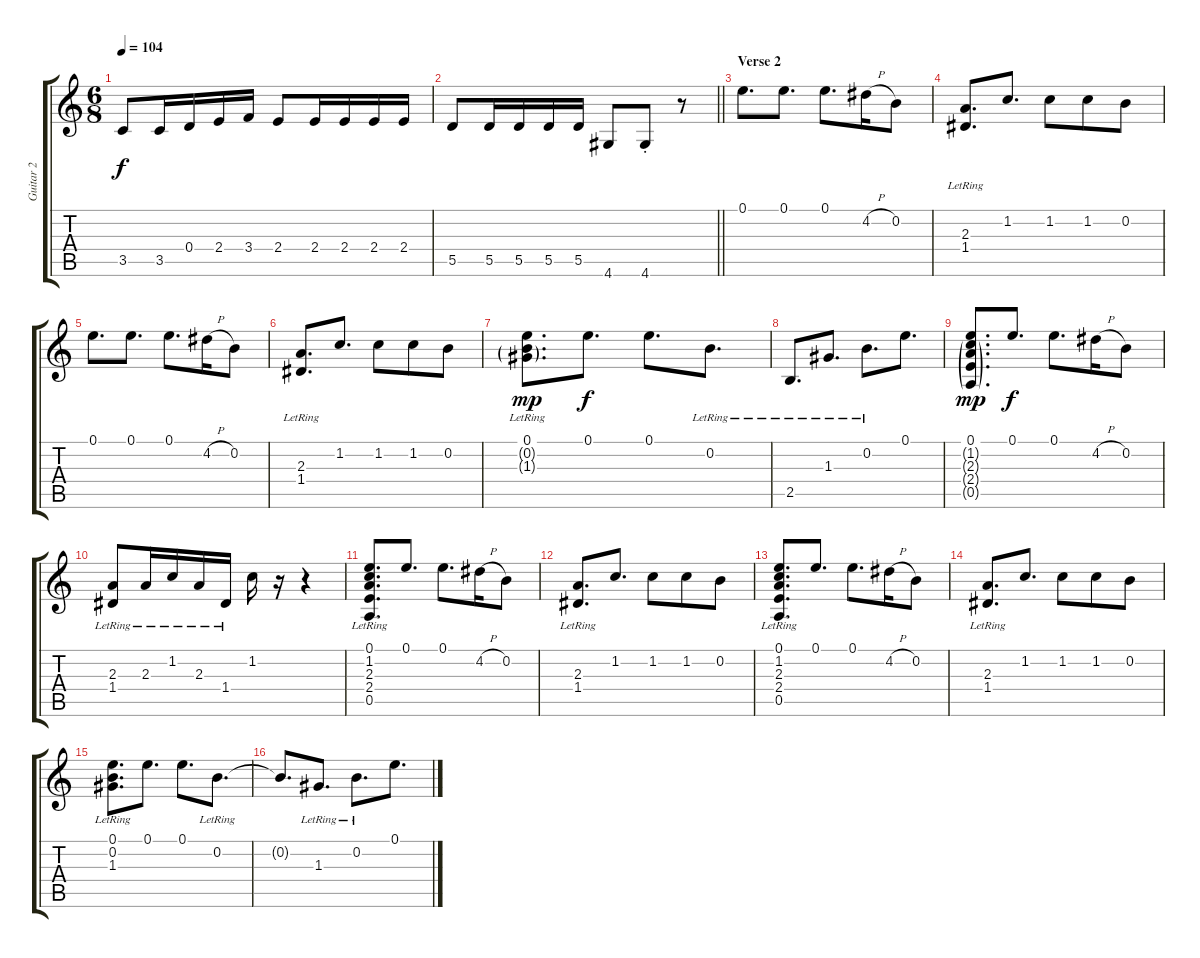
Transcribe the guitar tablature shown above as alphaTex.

\track ("Guitar 2" "Guitar 2") {instrument distortionguitar}
\staff {score tabs}
\tuning (E4 B3 G3 D3 A2 E2) {hide}
\ts (6 8)
\tempo 104
\clef g2
\ks c
3.5.8{dy f} 3.5.16 0.4.16 2.4.16 3.4.16 2.4.8 2.4.16 2.4.16 2.4.16 2.4.16 |
\barLineRight lightlight
5.5.8 5.5.16 5.5.16 5.5.16 5.5.16 4.6.8 4.6{st}.8 r.8 |
\section ("" "Verse 2")
0.1.8{d volume 8} 0.1.8{d} 0.1.8{d} 4.2{h}.16 0.2.8 |
(2.3{lr} 1.4{lr}).8{d} 1.2.8{d} 1.2.8 1.2.8 0.2.8 |
0.1.8{d} 0.1.8{d} 0.1.8{d} 4.2{h}.16 0.2.8 |
(2.3{lr} 1.4{lr}).8{d} 1.2.8{d} 1.2.8 1.2.8 0.2.8 |
(0.1 0.2{g lr} 1.3{g lr}).8{d dy mp} 0.1.8{d dy f} 0.1.8{d} 0.2{lr}.8{d} |
2.5{lr}.8{d} 1.3{lr}.8{d} 0.2{lr}.8{d} 0.1.8{d} |
(0.1 1.2{g} 2.3{g} 2.4{g} 0.5{g}).8{d dy mp} 0.1.8{d dy f} 0.1.8{d} 4.2{h}.16 0.2.8 |
(2.3 1.4{lr}).8 2.3{lr}.16 1.2{lr}.16 2.3{lr}.16 1.4{lr}.16 1.2.16 r.16 r.4 |
(0.1 1.2{lr} 2.3{lr} 2.4{lr} 0.5{lr}).8{d} 0.1.8{d} 0.1.8{d} 4.2{h}.16 0.2.8 |
(2.3{lr} 1.4{lr}).8{d} 1.2.8{d} 1.2.8 1.2.8 0.2.8 |
(0.1 1.2{lr} 2.3{lr} 2.4{lr} 0.5{lr}).8{d} 0.1.8{d} 0.1.8{d} 4.2{h}.16 0.2.8 |
(2.3{lr} 1.4{lr}).8{d} 1.2.8{d} 1.2.8 1.2.8 0.2.8 |
(0.1 0.2{lr} 1.3{lr}).8{d} 0.1.8{d} 0.1.8{d} 0.2{lr}.8{d} |
0.2{t}.8{d} 1.3{lr}.8{d} 0.2{lr}.8{d} 0.1.8{d}
